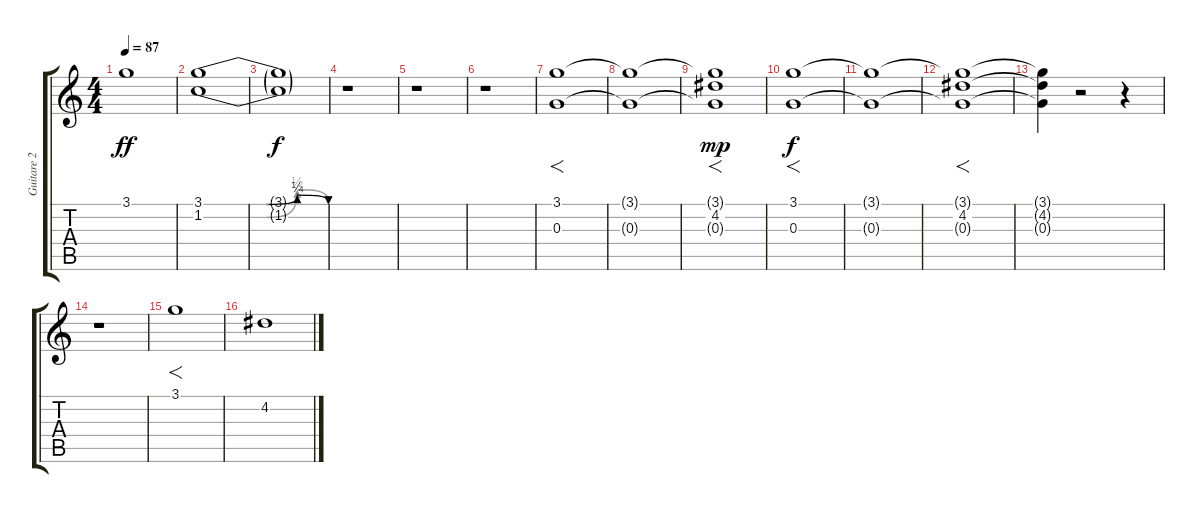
\track ("Guitare 2" "Guitare 2") {instrument distortionguitar}
\staff {score tabs}
\tuning (E4 B3 G3 D3 A2 E2) {hide}
\ts (4 4)
\tempo 87
\clef g2
\ks c
3.1.1{dy ff} |
(3.1{be (custom 0 0 15 0 30 0 45 1 60 0)} 1.2{be (custom 0 0 15 0 30 0 45 2 60 0)}).1 |
(3.1{t} 1.2{t}).1{dy f} |
r.1 |
r.1 |
r.1 |
(3.1 0.3).1{f} |
(3.1{t} 0.3{t}).1 |
(3.1{t} 4.2 0.3{t}).1{f dy mp} |
(3.1 0.3).1{f dy f} |
(3.1{t} 0.3{t}).1 |
(3.1{t} 4.2 0.3{t}).1{f} |
(3.1{t} 4.2{t} 0.3{t}).4 r.2 r.4 |
r.1 |
3.1.1{f} |
4.2.1
